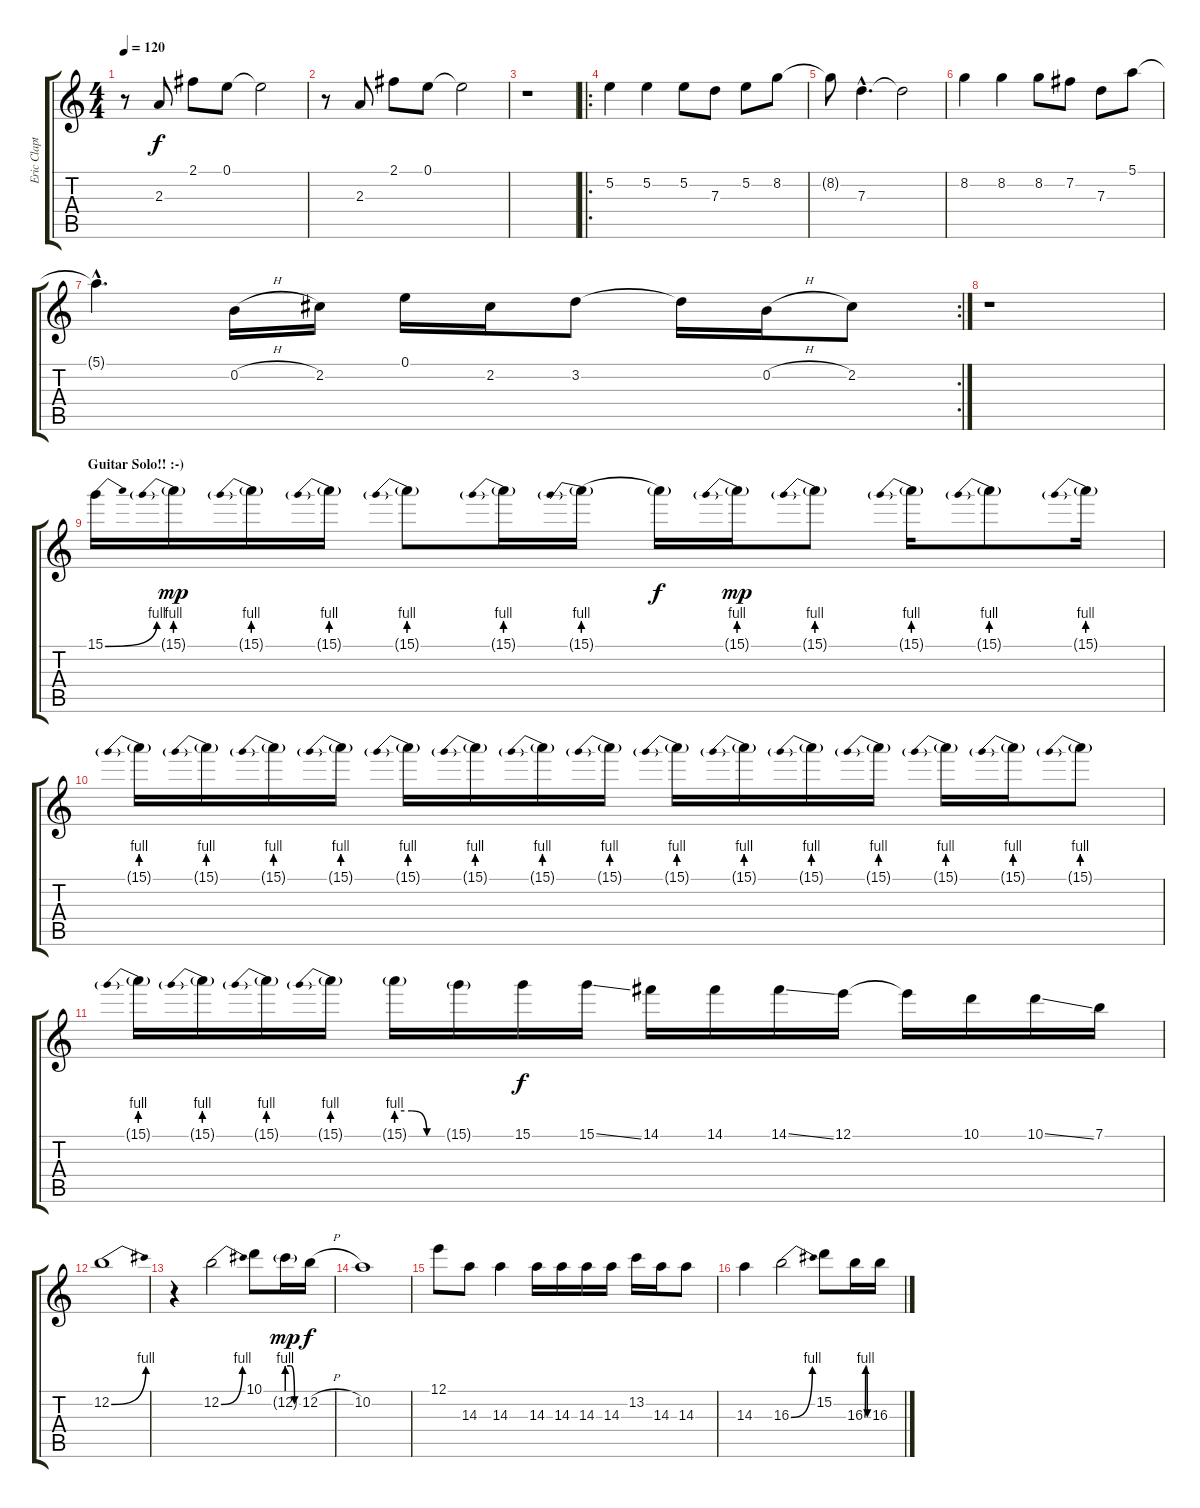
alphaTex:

\track ("Eric Clapton" "Eric Clapt") {instrument electricguitarclean}
\staff {score tabs}
\tuning (E4 B3 G3 D3 A2 E2) {hide}
\ts (4 4)
\tempo 120
\clef g2
\ks c
r.8{dy f} 2.3.8 2.1.8 0.1.8 0.1{t}.2 |
r.8 2.3.8 2.1.8 0.1.8 0.1{t}.2 |
r.1 |
\ro
5.2.4 5.2.4 5.2.8 7.3.8 5.2.8 8.2.8 |
8.2{t}.8 7.3{hac}.4{d} 7.3{t}.2 |
8.2.4 8.2.4 8.2.8 7.2.8 7.3.8 5.1.8 |
\rc 2
5.1{hac t}.4{d} 0.2{h}.16 2.2.16 0.1.16 2.2.16 3.2.8 3.2{t}.16 0.2{h}.16 2.2.8 |
r.1 |
\section ("" "Guitar Solo!! :-)")
15.1{be (bend 0 0 60 4)}.16 15.1{be (prebend 0 4 60 4) g}.16{dy mp} 15.1{be (prebend 0 4 60 4) g}.16 15.1{be (prebend 0 4 60 4) g}.16 15.1{be (prebend 0 4 60 4) g}.8 15.1{be (prebend 0 4 60 4) g}.16 15.1{be (prebend 0 4 60 4) g}.16 15.1{t}.16{dy f} 15.1{be (prebend 0 4 60 4) g}.16{dy mp} 15.1{be (prebend 0 4 60 4) g}.8 15.1{be (prebend 0 4 60 4) g}.16 15.1{be (prebend 0 4 60 4) g}.8 15.1{be (prebend 0 4 60 4) g}.16 |
15.1{be (prebend 0 4 60 4) g}.16 15.1{be (prebend 0 4 60 4) g}.16 15.1{be (prebend 0 4 60 4) g}.16 15.1{be (prebend 0 4 60 4) g}.16 15.1{be (prebend 0 4 60 4) g}.16 15.1{be (prebend 0 4 60 4) g}.16 15.1{be (prebend 0 4 60 4) g}.16 15.1{be (prebend 0 4 60 4) g}.16 15.1{be (prebend 0 4 60 4) g}.16 15.1{be (prebend 0 4 60 4) g}.16 15.1{be (prebend 0 4 60 4) g}.16 15.1{be (prebend 0 4 60 4) g}.16 15.1{be (prebend 0 4 60 4) g}.16 15.1{be (prebend 0 4 60 4) g}.16 15.1{be (prebend 0 4 60 4) g}.8 |
15.1{be (prebend 0 4 60 4) g}.16 15.1{be (prebend 0 4 60 4) g}.16 15.1{be (prebend 0 4 60 4) g}.16 15.1{be (prebend 0 4 60 4) g}.16 15.1{be (custom 0 4 20 4 40 0 60 0) g}.16 15.1{g}.16 15.1.16{dy f} 15.1{ss}.16 14.1.16 14.1.16 14.1{ss}.16 12.1.16 12.1{t}.16 10.1.16 10.1{ss}.16 7.1.16 |
12.2{be (bend 0 0 60 4)}.1 |
r.4 12.2{be (bend 0 0 60 4)}.2 10.1.8 12.2{be (custom 0 4 20 4 40 0 60 0) g}.16{dy mp} 12.2{h}.16{dy f} |
10.2.1 |
12.1.8 14.3.8 14.3.4 14.3.16 14.3.16 14.3.16 14.3.16 13.2.16 14.3.16 14.3.8 |
14.3.4 16.3{be (bend 0 0 60 4)}.2 15.2.8 16.3{be (custom 0 0 15 4 30 4 45 0 60 0)}.16 16.3{h}.16
